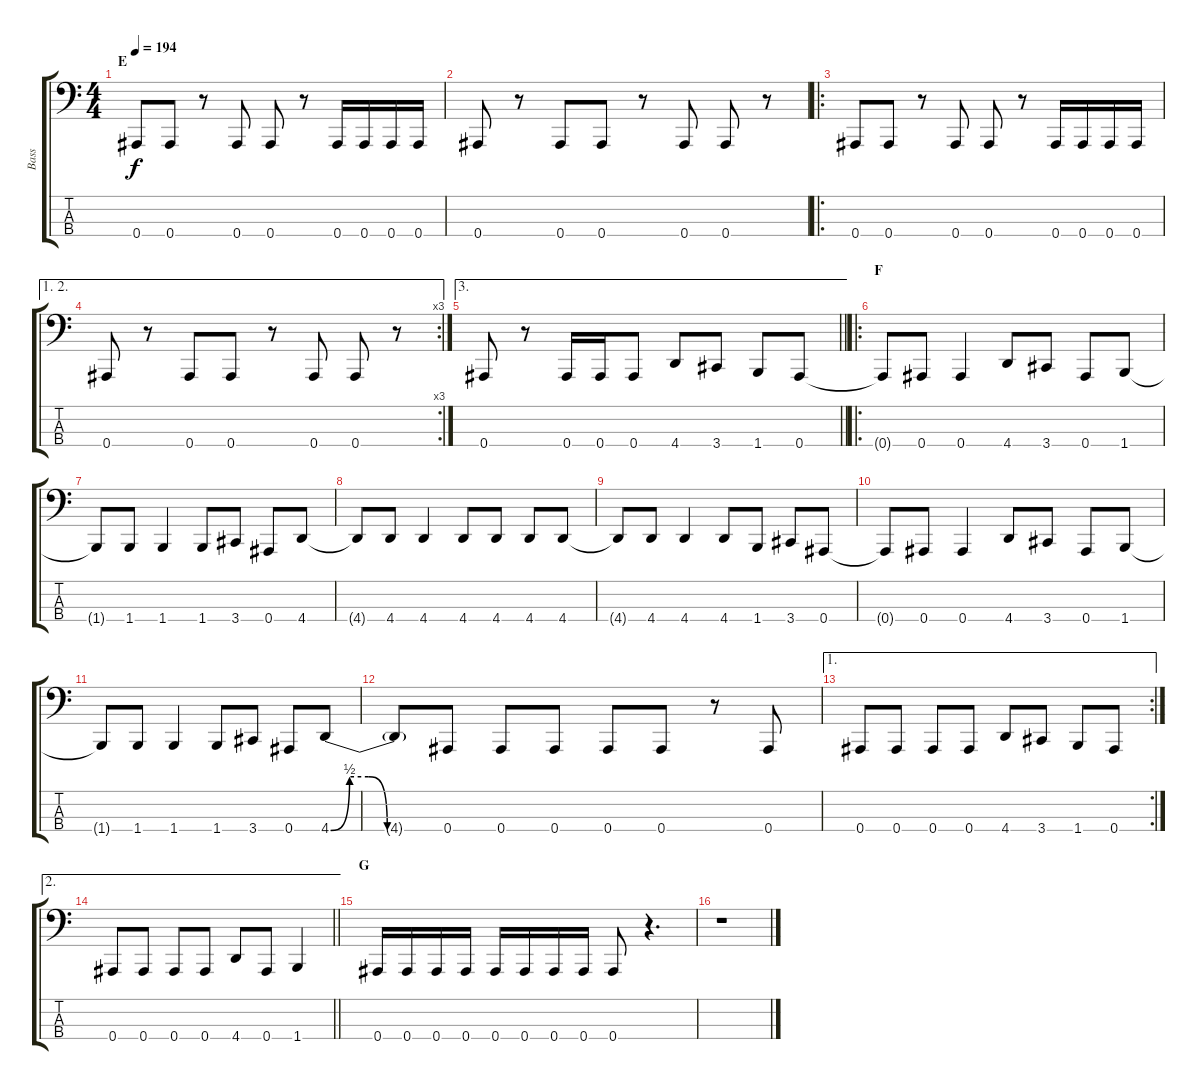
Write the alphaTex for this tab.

\track ("Bass" "Bass") {instrument electricbasspick}
\staff {score tabs}
\tuning (Eb2 Bb1 F1 Bb0) {hide}
\ts (4 4)
\section ("" "E")
\tempo 194
\clef f4
\ks c
0.4.8{dy f} 0.4.8 r.8 0.4.8 0.4.8 r.8 0.4.16 0.4.16 0.4.16 0.4.16 |
0.4.8 r.8 0.4.8 0.4.8 r.8 0.4.8 0.4.8 r.8 |
\ro
0.4.8 0.4.8 r.8 0.4.8 0.4.8 r.8 0.4.16 0.4.16 0.4.16 0.4.16 |
\ae (1 2)
\rc 3
0.4.8 r.8 0.4.8 0.4.8 r.8 0.4.8 0.4.8 r.8 |
\ae 3
\barLineRight lightlight
0.4.8 r.8 0.4.16 0.4.16 0.4.8 4.4.8 3.4.8 1.4.8 0.4.8 |
\ro
\section ("" "F")
0.4{t}.8 0.4.8 0.4.4 4.4.8 3.4.8 0.4.8 1.4.8 |
1.4{t}.8 1.4.8 1.4.4 1.4.8 3.4.8 0.4.8 4.4.8 |
4.4{t}.8 4.4.8 4.4.4 4.4.8 4.4.8 4.4.8 4.4.8 |
4.4{t}.8 4.4.8 4.4.4 4.4.8 1.4.8 3.4.8 0.4.8 |
0.4{t}.8 0.4.8 0.4.4 4.4.8 3.4.8 0.4.8 1.4.8 |
1.4{t}.8 1.4.8 1.4.4 1.4.8 3.4.8 0.4.8 4.4{be (custom 0 0 10 2 20 2 30 0 60 0)}.8 |
4.4{t}.8 0.4.8 0.4.8 0.4.8 0.4.8 0.4.8 r.8 0.4.8 |
\ae 1
\rc 2
0.4.8 0.4.8 0.4.8 0.4.8 4.4.8 3.4.8 1.4.8 0.4.8 |
\ae 2
\barLineRight lightlight
0.4.8 0.4.8 0.4.8 0.4.8 4.4.8 0.4.8 1.4.4 |
\section ("" "G")
0.4.16 0.4.16 0.4.16 0.4.16 0.4.16 0.4.16 0.4.16 0.4.16 0.4.8 r.4{d} |
r.1
